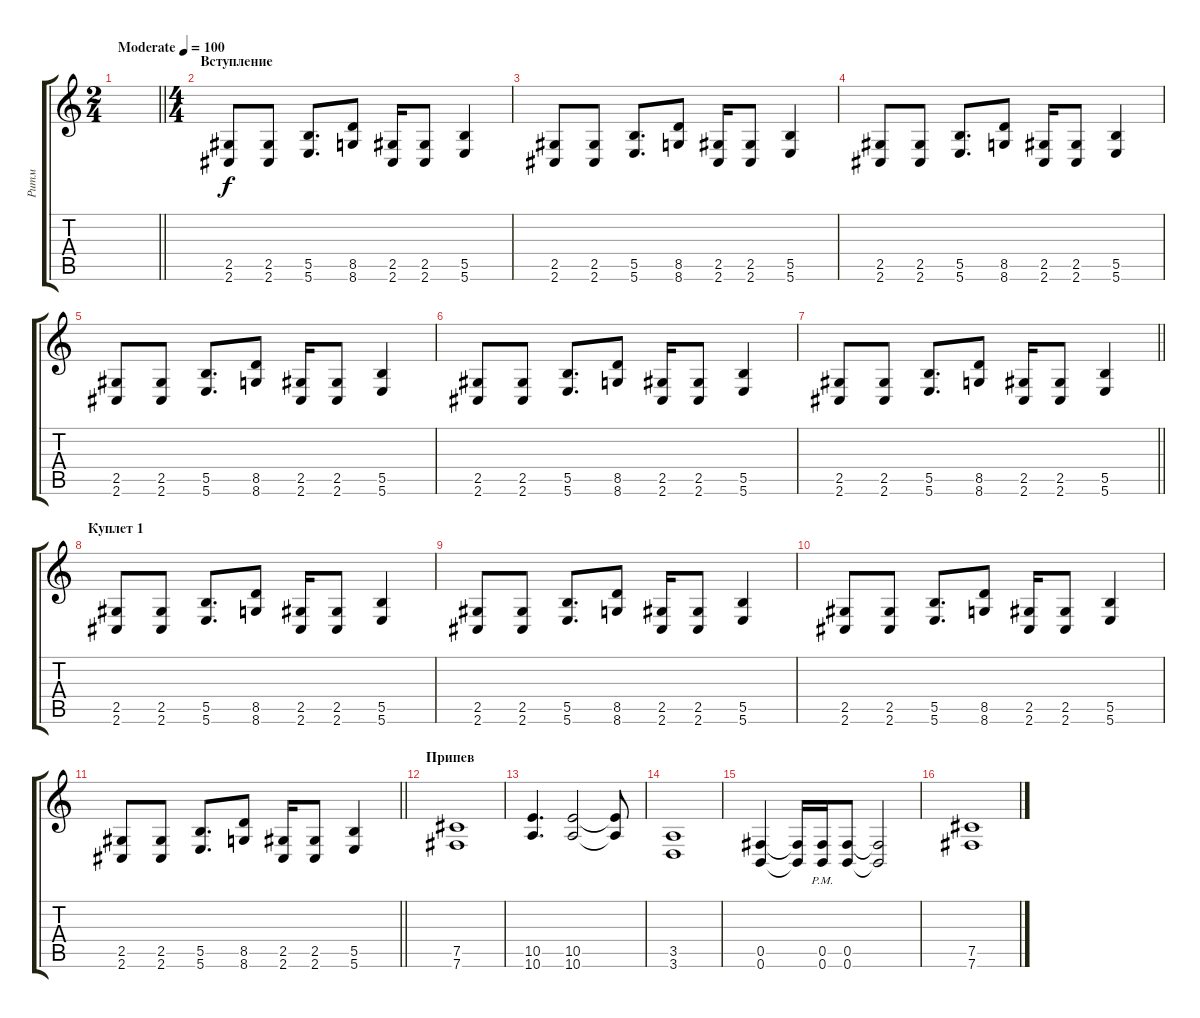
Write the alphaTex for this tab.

\track ("Ритм" "Ритм") {instrument distortionguitar}
\staff {score tabs}
\tuning (Db4 Ab3 E3 B2 Gb2 B1) {hide}
\ts (2 4)
\tempo (100 "Moderate")
\clef g2
\barLineRight lightlight
\ks c
|
\ts (4 4)
\section ("" "Вступление")
(2.5 2.6).8 (2.5 2.6).8 (5.5 5.6).8{d} (8.5 8.6).8 (2.5 2.6).16 (2.5 2.6).8 (5.5 5.6).4 |
(2.5 2.6).8 (2.5 2.6).8 (5.5 5.6).8{d} (8.5 8.6).8 (2.5 2.6).16 (2.5 2.6).8 (5.5 5.6).4 |
(2.5 2.6).8 (2.5 2.6).8 (5.5 5.6).8{d} (8.5 8.6).8 (2.5 2.6).16 (2.5 2.6).8 (5.5 5.6).4 |
(2.5 2.6).8 (2.5 2.6).8 (5.5 5.6).8{d} (8.5 8.6).8 (2.5 2.6).16 (2.5 2.6).8 (5.5 5.6).4 |
(2.5 2.6).8 (2.5 2.6).8 (5.5 5.6).8{d} (8.5 8.6).8 (2.5 2.6).16 (2.5 2.6).8 (5.5 5.6).4 |
\barLineRight lightlight
(2.5 2.6).8 (2.5 2.6).8 (5.5 5.6).8{d} (8.5 8.6).8 (2.5 2.6).16 (2.5 2.6).8 (5.5 5.6).4 |
\section ("" "Куплет 1")
(2.5 2.6).8 (2.5 2.6).8 (5.5 5.6).8{d} (8.5 8.6).8 (2.5 2.6).16 (2.5 2.6).8 (5.5 5.6).4 |
(2.5 2.6).8 (2.5 2.6).8 (5.5 5.6).8{d} (8.5 8.6).8 (2.5 2.6).16 (2.5 2.6).8 (5.5 5.6).4 |
(2.5 2.6).8 (2.5 2.6).8 (5.5 5.6).8{d} (8.5 8.6).8 (2.5 2.6).16 (2.5 2.6).8 (5.5 5.6).4 |
\barLineRight lightlight
(2.5 2.6).8 (2.5 2.6).8 (5.5 5.6).8{d} (8.5 8.6).8 (2.5 2.6).16 (2.5 2.6).8 (5.5 5.6).4 |
\section ("" "Припев")
(7.5 7.6).1 |
(10.5 10.6).4{d} (10.5 10.6).2 (10.5{t} 10.6{t}).8 |
(3.5 3.6).1 |
(0.5 0.6).4 (0.5{t} 0.6{t}).16 (0.5{pm} 0.6{pm}).16 (0.5 0.6).8 (0.5{t} 0.6{t}).2 |
(7.5 7.6).1
